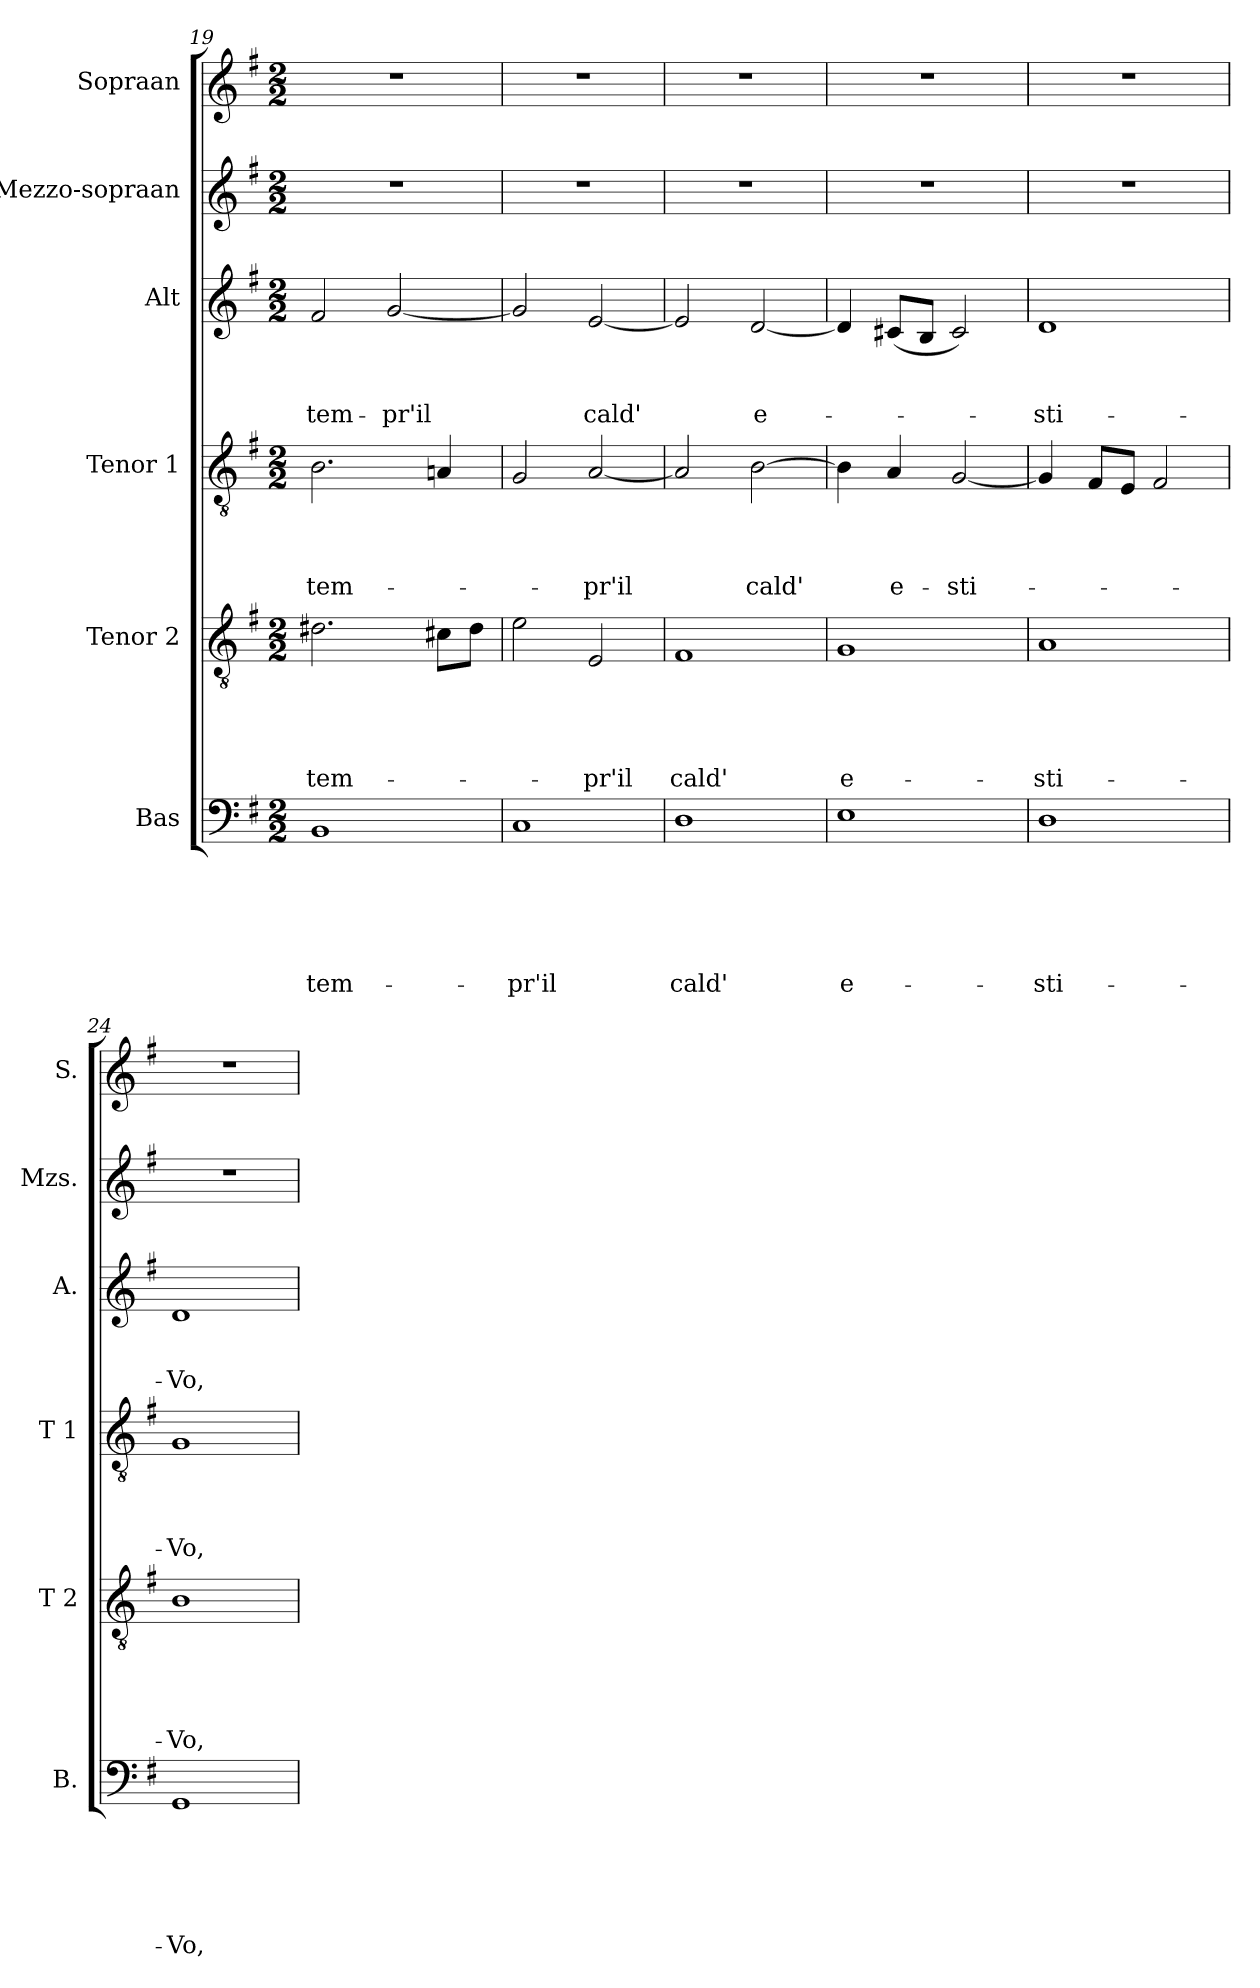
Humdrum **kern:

**kern	**text	**text	**text	**text	**text	**text	**kern	**text	**text	**text	**text	**text	**kern	**text	**text	**text	**text	**kern	**text	**text	**text	**kern	**kern
*part6	*part6	*part6	*part6	*part6	*part6	*part6	*part5	*part5	*part5	*part5	*part5	*part5	*part4	*part4	*part4	*part4	*part4	*part3	*part3	*part3	*part3	*part2	*part1
*staff6	*staff6	*staff6	*staff6	*staff6	*staff6	*staff6	*staff5	*staff5	*staff5	*staff5	*staff5	*staff5	*staff4	*staff4	*staff4	*staff4	*staff4	*staff3	*staff3	*staff3	*staff3	*staff2	*staff1
*I"Bas	*	*	*	*	*	*	*I"Tenor 2	*	*	*	*	*	*I"Tenor 1	*	*	*	*	*I"Alt	*	*	*	*I"Mezzo-sopraan	*I"Sopraan
*I'B.	*	*	*	*	*	*	*I'T 2	*	*	*	*	*	*I'T 1	*	*	*	*	*I'A.	*	*	*	*I'Mzs.	*I'S.
*clefF4	*	*	*	*	*	*	*clefGv2	*	*	*	*	*	*clefGv2	*	*	*	*	*clefG2	*	*	*	*clefG2	*clefG2
*k[f#]	*	*	*	*	*	*	*k[f#]	*	*	*	*	*	*k[f#]	*	*	*	*	*k[f#]	*	*	*	*k[f#]	*k[f#]
*G:	*	*	*	*	*	*	*G:	*	*	*	*	*	*G:	*	*	*	*	*G:	*	*	*	*G:	*G:
*M2/2	*	*	*	*	*	*	*M2/2	*	*	*	*	*	*M2/2	*	*	*	*	*M2/2	*	*	*	*M2/2	*M2/2
=19	=19	=19	=19	=19	=19	=19	=19	=19	=19	=19	=19	=19	=19	=19	=19	=19	=19	=19	=19	=19	=19	=19	=19
!	!	!	!	!	!	!LO:LY:b	!	!	!	!	!	!LO:LY:b	!	!	!	!	!LO:LY:b	!	!	!	!LO:LY:b	!	!
1BB	.	.	.	.	.	tem-	2.d#X\	.	.	.	.	tem-	2.B\	.	.	.	tem-	2f#/	.	.	tem-	1r	1r
!	!	!	!	!	!	!	!	!	!	!	!	!	!	!	!	!	!	!	!	!	!LO:LY:b	!	!
.	.	.	.	.	.	.	.	.	.	.	.	.	.	.	.	.	.	[<2g/	.	.	-pr'il	.	.
.	.	.	.	.	.	.	8c#X\L	.	.	.	.	.	4An/	.	.	.	.	.	.	.	.	.	.
.	.	.	.	.	.	.	8d#\J	.	.	.	.	.	.	.	.	.	.	.	.	.	.	.	.
=20	=20	=20	=20	=20	=20	=20	=20	=20	=20	=20	=20	=20	=20	=20	=20	=20	=20	=20	=20	=20	=20	=20	=20
!	!	!	!	!	!	!LO:LY:b	!	!	!	!	!	!	!	!	!	!	!	!	!	!	!	!	!
1C	.	.	.	.	.	-pr'il	2e\	.	.	.	.	.	2G/	.	.	.	.	2g/]	.	.	.	1r	1r
!	!	!	!	!	!	!	!	!	!	!	!	!LO:LY:b	!	!	!	!	!LO:LY:b	!	!	!	!LO:LY:b	!	!
.	.	.	.	.	.	.	2E/	.	.	.	.	-pr'il	[<2A/	.	.	.	-pr'il	[<2e/	.	.	cald'	.	.
=21	=21	=21	=21	=21	=21	=21	=21	=21	=21	=21	=21	=21	=21	=21	=21	=21	=21	=21	=21	=21	=21	=21	=21
!	!	!	!	!	!	!LO:LY:b	!	!	!	!	!	!LO:LY:b	!	!	!	!	!	!	!	!	!	!	!
1D	.	.	.	.	.	cald'	1F#	.	.	.	.	cald'	2A/]	.	.	.	.	2e/]	.	.	.	1r	1r
!	!	!	!	!	!	!	!	!	!	!	!	!	!	!	!	!	!LO:LY:b	!	!	!	!LO:LY:b:rj	!	!
.	.	.	.	.	.	.	.	.	.	.	.	.	[>2B\	.	.	.	cald'	[<2d/	.	.	e-	.	.
=22	=22	=22	=22	=22	=22	=22	=22	=22	=22	=22	=22	=22	=22	=22	=22	=22	=22	=22	=22	=22	=22	=22	=22
!	!	!	!	!	!	!LO:LY:b	!	!	!	!	!	!LO:LY:b	!	!	!	!	!	!	!	!	!	!	!
1E	.	.	.	.	.	e-	1G	.	.	.	.	e-	4B\]	.	.	.	.	4d/]	.	.	.	1r	1r
!	!	!	!	!	!	!	!	!	!	!	!	!	!	!	!	!	!LO:LY:b	!	!	!	!	!	!
.	.	.	.	.	.	.	.	.	.	.	.	.	4A/	.	.	.	e-	(<8c#X/L	.	.	.	.	.
.	.	.	.	.	.	.	.	.	.	.	.	.	.	.	.	.	.	8B/J	.	.	.	.	.
!	!	!	!	!	!	!	!	!	!	!	!	!	!	!	!	!	!LO:LY:b	!	!	!	!	!	!
.	.	.	.	.	.	.	.	.	.	.	.	.	[<2G/	.	.	.	-sti-	2c#/)	.	.	.	.	.
=23	=23	=23	=23	=23	=23	=23	=23	=23	=23	=23	=23	=23	=23	=23	=23	=23	=23	=23	=23	=23	=23	=23	=23
!	!	!	!	!	!	!LO:LY:b	!	!	!	!	!	!LO:LY:b	!	!	!	!	!	!	!	!	!LO:LY:b	!	!
1D	.	.	.	.	.	-sti-	1A	.	.	.	.	-sti-	4G/]	.	.	.	.	1d	.	.	-sti-	1r	1r
.	.	.	.	.	.	.	.	.	.	.	.	.	8F#/L	.	.	.	.	.	.	.	.	.	.
.	.	.	.	.	.	.	.	.	.	.	.	.	8E/J	.	.	.	.	.	.	.	.	.	.
.	.	.	.	.	.	.	.	.	.	.	.	.	2F#/	.	.	.	.	.	.	.	.	.	.
=24	=24	=24	=24	=24	=24	=24	=24	=24	=24	=24	=24	=24	=24	=24	=24	=24	=24	=24	=24	=24	=24	=24	=24
!	!	!	!	!	!	!LO:LY:b	!	!	!	!	!	!LO:LY:b	!	!	!	!	!LO:LY:b	!	!	!	!LO:LY:b	!	!
1GG	.	.	.	.	.	-Vo,	1B	.	.	.	.	-Vo,	1G	.	.	.	-Vo,	1d	.	.	-Vo,	1r	1r
=	=	=	=	=	=	=	=	=	=	=	=	=	=	=	=	=	=	=	=	=	=	=	=
*-	*-	*-	*-	*-	*-	*-	*-	*-	*-	*-	*-	*-	*-	*-	*-	*-	*-	*-	*-	*-	*-	*-	*-
